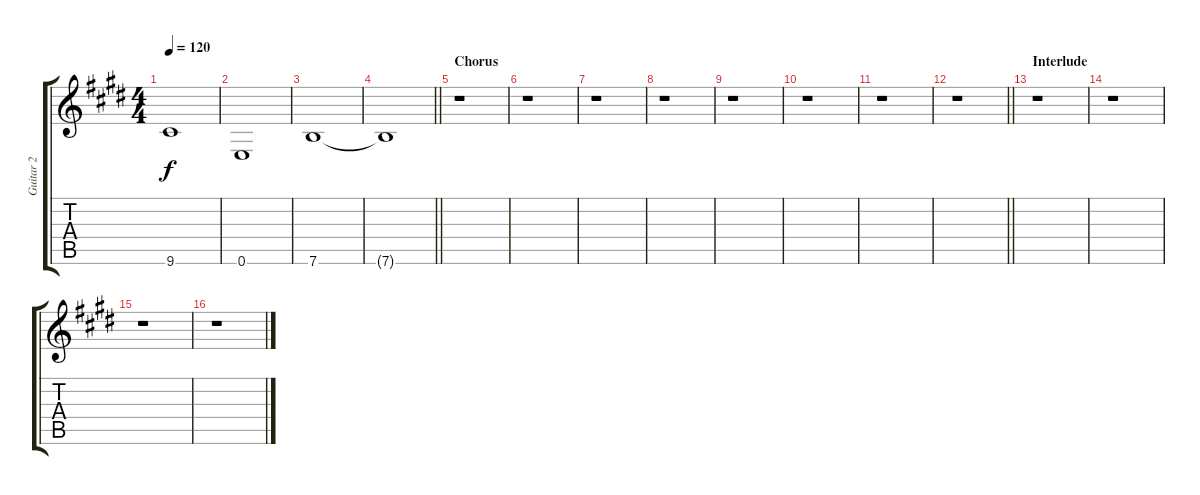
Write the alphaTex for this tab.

\track ("Guitar 2" "Guitar 2") {instrument overdrivenguitar}
\staff {score tabs}
\tuning (E4 B3 G3 D3 A2 E2) {hide}
\ts (4 4)
\tempo 120
\clef g2
\ks e
9.6.1{dy f} |
0.6.1 |
7.6.1 |
\barLineRight lightlight
7.6{t}.1 |
\section ("" "Chorus")
r.1 |
r.1 |
r.1 |
r.1 |
r.1 |
r.1 |
r.1 |
\barLineRight lightlight
r.1 |
\section ("" "Interlude")
r.1 |
r.1 |
r.1 |
r.1
